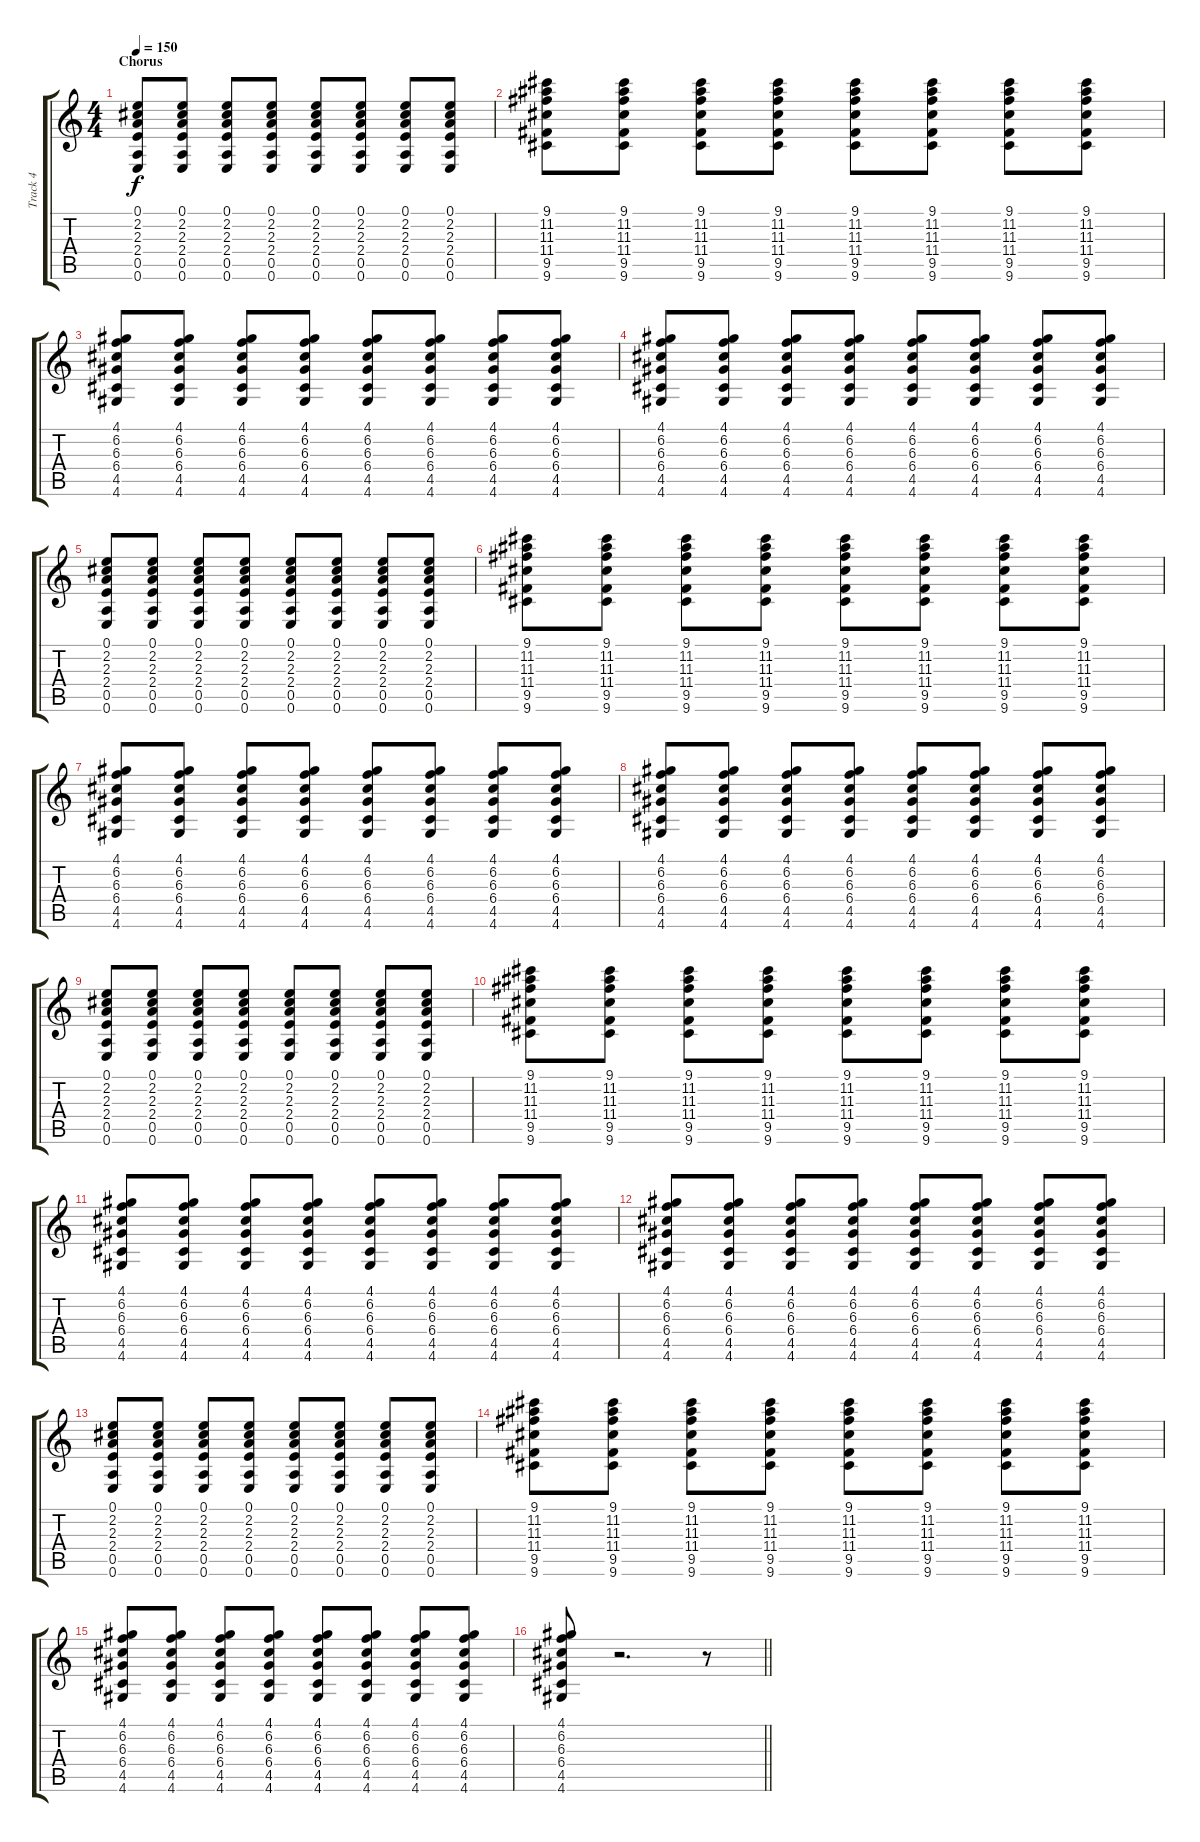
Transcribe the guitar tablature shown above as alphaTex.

\track ("Track 4" "Track 4") {instrument overdrivenguitar}
\staff {score tabs}
\tuning (E4 B3 G3 D3 A2 E2) {hide}
\ts (4 4)
\section ("" "Chorus")
\tempo 150
\clef g2
\ks c
(0.1 2.2 2.3 2.4 0.5 0.6).8{dy f} (0.1 2.2 2.3 2.4 0.5 0.6).8 (0.1 2.2 2.3 2.4 0.5 0.6).8 (0.1 2.2 2.3 2.4 0.5 0.6).8 (0.1 2.2 2.3 2.4 0.5 0.6).8 (0.1 2.2 2.3 2.4 0.5 0.6).8 (0.1 2.2 2.3 2.4 0.5 0.6).8 (0.1 2.2 2.3 2.4 0.5 0.6).8 |
(9.1 11.2 11.3 11.4 9.5 9.6).8 (9.1 11.2 11.3 11.4 9.5 9.6).8 (9.1 11.2 11.3 11.4 9.5 9.6).8 (9.1 11.2 11.3 11.4 9.5 9.6).8 (9.1 11.2 11.3 11.4 9.5 9.6).8 (9.1 11.2 11.3 11.4 9.5 9.6).8 (9.1 11.2 11.3 11.4 9.5 9.6).8 (9.1 11.2 11.3 11.4 9.5 9.6).8 |
(4.1 6.2 6.3 6.4 4.5 4.6).8 (4.1 6.2 6.3 6.4 4.5 4.6).8 (4.1 6.2 6.3 6.4 4.5 4.6).8 (4.1 6.2 6.3 6.4 4.5 4.6).8 (4.1 6.2 6.3 6.4 4.5 4.6).8 (4.1 6.2 6.3 6.4 4.5 4.6).8 (4.1 6.2 6.3 6.4 4.5 4.6).8 (4.1 6.2 6.3 6.4 4.5 4.6).8 |
(4.1 6.2 6.3 6.4 4.5 4.6).8 (4.1 6.2 6.3 6.4 4.5 4.6).8 (4.1 6.2 6.3 6.4 4.5 4.6).8 (4.1 6.2 6.3 6.4 4.5 4.6).8 (4.1 6.2 6.3 6.4 4.5 4.6).8 (4.1 6.2 6.3 6.4 4.5 4.6).8 (4.1 6.2 6.3 6.4 4.5 4.6).8 (4.1 6.2 6.3 6.4 4.5 4.6).8 |
(0.1 2.2 2.3 2.4 0.5 0.6).8 (0.1 2.2 2.3 2.4 0.5 0.6).8 (0.1 2.2 2.3 2.4 0.5 0.6).8 (0.1 2.2 2.3 2.4 0.5 0.6).8 (0.1 2.2 2.3 2.4 0.5 0.6).8 (0.1 2.2 2.3 2.4 0.5 0.6).8 (0.1 2.2 2.3 2.4 0.5 0.6).8 (0.1 2.2 2.3 2.4 0.5 0.6).8 |
(9.1 11.2 11.3 11.4 9.5 9.6).8 (9.1 11.2 11.3 11.4 9.5 9.6).8 (9.1 11.2 11.3 11.4 9.5 9.6).8 (9.1 11.2 11.3 11.4 9.5 9.6).8 (9.1 11.2 11.3 11.4 9.5 9.6).8 (9.1 11.2 11.3 11.4 9.5 9.6).8 (9.1 11.2 11.3 11.4 9.5 9.6).8 (9.1 11.2 11.3 11.4 9.5 9.6).8 |
(4.1 6.2 6.3 6.4 4.5 4.6).8 (4.1 6.2 6.3 6.4 4.5 4.6).8 (4.1 6.2 6.3 6.4 4.5 4.6).8 (4.1 6.2 6.3 6.4 4.5 4.6).8 (4.1 6.2 6.3 6.4 4.5 4.6).8 (4.1 6.2 6.3 6.4 4.5 4.6).8 (4.1 6.2 6.3 6.4 4.5 4.6).8 (4.1 6.2 6.3 6.4 4.5 4.6).8 |
(4.1 6.2 6.3 6.4 4.5 4.6).8 (4.1 6.2 6.3 6.4 4.5 4.6).8 (4.1 6.2 6.3 6.4 4.5 4.6).8 (4.1 6.2 6.3 6.4 4.5 4.6).8 (4.1 6.2 6.3 6.4 4.5 4.6).8 (4.1 6.2 6.3 6.4 4.5 4.6).8 (4.1 6.2 6.3 6.4 4.5 4.6).8 (4.1 6.2 6.3 6.4 4.5 4.6).8 |
(0.1 2.2 2.3 2.4 0.5 0.6).8 (0.1 2.2 2.3 2.4 0.5 0.6).8 (0.1 2.2 2.3 2.4 0.5 0.6).8 (0.1 2.2 2.3 2.4 0.5 0.6).8 (0.1 2.2 2.3 2.4 0.5 0.6).8 (0.1 2.2 2.3 2.4 0.5 0.6).8 (0.1 2.2 2.3 2.4 0.5 0.6).8 (0.1 2.2 2.3 2.4 0.5 0.6).8 |
(9.1 11.2 11.3 11.4 9.5 9.6).8 (9.1 11.2 11.3 11.4 9.5 9.6).8 (9.1 11.2 11.3 11.4 9.5 9.6).8 (9.1 11.2 11.3 11.4 9.5 9.6).8 (9.1 11.2 11.3 11.4 9.5 9.6).8 (9.1 11.2 11.3 11.4 9.5 9.6).8 (9.1 11.2 11.3 11.4 9.5 9.6).8 (9.1 11.2 11.3 11.4 9.5 9.6).8 |
(4.1 6.2 6.3 6.4 4.5 4.6).8 (4.1 6.2 6.3 6.4 4.5 4.6).8 (4.1 6.2 6.3 6.4 4.5 4.6).8 (4.1 6.2 6.3 6.4 4.5 4.6).8 (4.1 6.2 6.3 6.4 4.5 4.6).8 (4.1 6.2 6.3 6.4 4.5 4.6).8 (4.1 6.2 6.3 6.4 4.5 4.6).8 (4.1 6.2 6.3 6.4 4.5 4.6).8 |
(4.1 6.2 6.3 6.4 4.5 4.6).8 (4.1 6.2 6.3 6.4 4.5 4.6).8 (4.1 6.2 6.3 6.4 4.5 4.6).8 (4.1 6.2 6.3 6.4 4.5 4.6).8 (4.1 6.2 6.3 6.4 4.5 4.6).8 (4.1 6.2 6.3 6.4 4.5 4.6).8 (4.1 6.2 6.3 6.4 4.5 4.6).8 (4.1 6.2 6.3 6.4 4.5 4.6).8 |
(0.1 2.2 2.3 2.4 0.5 0.6).8 (0.1 2.2 2.3 2.4 0.5 0.6).8 (0.1 2.2 2.3 2.4 0.5 0.6).8 (0.1 2.2 2.3 2.4 0.5 0.6).8 (0.1 2.2 2.3 2.4 0.5 0.6).8 (0.1 2.2 2.3 2.4 0.5 0.6).8 (0.1 2.2 2.3 2.4 0.5 0.6).8 (0.1 2.2 2.3 2.4 0.5 0.6).8 |
(9.1 11.2 11.3 11.4 9.5 9.6).8 (9.1 11.2 11.3 11.4 9.5 9.6).8 (9.1 11.2 11.3 11.4 9.5 9.6).8 (9.1 11.2 11.3 11.4 9.5 9.6).8 (9.1 11.2 11.3 11.4 9.5 9.6).8 (9.1 11.2 11.3 11.4 9.5 9.6).8 (9.1 11.2 11.3 11.4 9.5 9.6).8 (9.1 11.2 11.3 11.4 9.5 9.6).8 |
(4.1 6.2 6.3 6.4 4.5 4.6).8 (4.1 6.2 6.3 6.4 4.5 4.6).8 (4.1 6.2 6.3 6.4 4.5 4.6).8 (4.1 6.2 6.3 6.4 4.5 4.6).8 (4.1 6.2 6.3 6.4 4.5 4.6).8 (4.1 6.2 6.3 6.4 4.5 4.6).8 (4.1 6.2 6.3 6.4 4.5 4.6).8 (4.1 6.2 6.3 6.4 4.5 4.6).8 |
\barLineRight lightlight
(4.1 6.2 6.3 6.4 4.5 4.6).8 r.2{d} r.8
